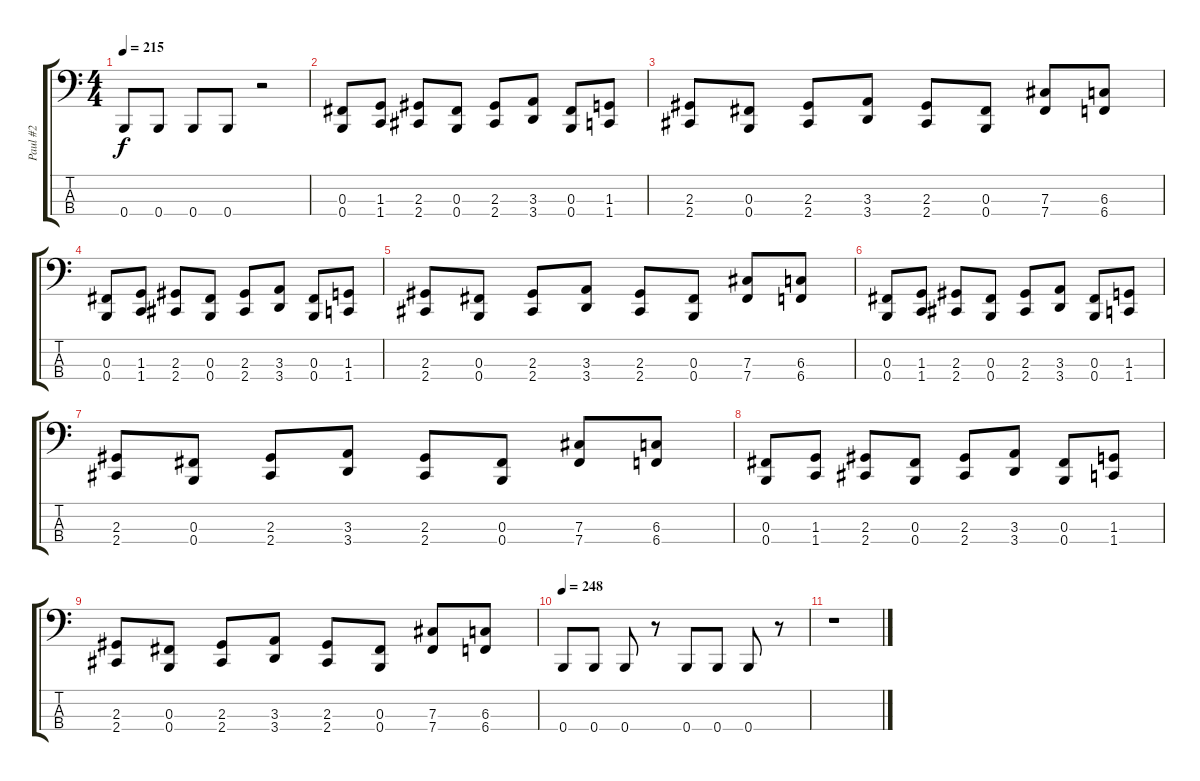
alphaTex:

\track ("Paul #2" "Paul #2") {instrument electricbasspick}
\staff {score tabs}
\tuning (E2 B1 Gb1 B0) {hide}
\ts (4 4)
\tempo 215
\clef f4
\ks c
0.4.8{dy f} 0.4.8 0.4.8 0.4.8 r.2 |
(0.3 0.4).8 (1.3 1.4).8 (2.3 2.4).8 (0.3 0.4).8 (2.3 2.4).8 (3.3 3.4).8 (0.3 0.4).8 (1.3 1.4).8 |
(2.3 2.4).8 (0.3 0.4).8 (2.3 2.4).8 (3.3 3.4).8 (2.3 2.4).8 (0.3 0.4).8 (7.3 7.4).8 (6.3 6.4).8 |
(0.3 0.4).8 (1.3 1.4).8 (2.3 2.4).8 (0.3 0.4).8 (2.3 2.4).8 (3.3 3.4).8 (0.3 0.4).8 (1.3 1.4).8 |
(2.3 2.4).8 (0.3 0.4).8 (2.3 2.4).8 (3.3 3.4).8 (2.3 2.4).8 (0.3 0.4).8 (7.3 7.4).8 (6.3 6.4).8 |
(0.3 0.4).8 (1.3 1.4).8 (2.3 2.4).8 (0.3 0.4).8 (2.3 2.4).8 (3.3 3.4).8 (0.3 0.4).8 (1.3 1.4).8 |
(2.3 2.4).8 (0.3 0.4).8 (2.3 2.4).8 (3.3 3.4).8 (2.3 2.4).8 (0.3 0.4).8 (7.3 7.4).8 (6.3 6.4).8 |
(0.3 0.4).8 (1.3 1.4).8 (2.3 2.4).8 (0.3 0.4).8 (2.3 2.4).8 (3.3 3.4).8 (0.3 0.4).8 (1.3 1.4).8 |
(2.3 2.4).8 (0.3 0.4).8 (2.3 2.4).8 (3.3 3.4).8 (2.3 2.4).8 (0.3 0.4).8 (7.3 7.4).8 (6.3 6.4).8 |
\tempo 248
0.4.8 0.4.8 0.4.8 r.8 0.4.8 0.4.8 0.4.8 r.8 |
r.1
